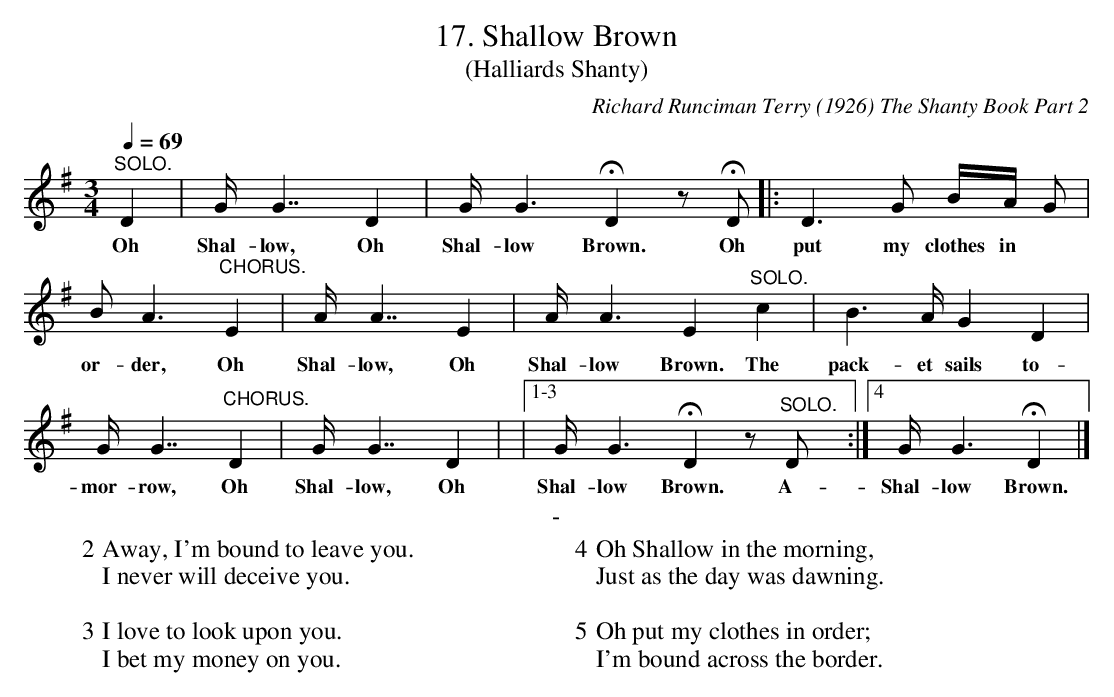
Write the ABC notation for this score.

X:1
T:17. Shallow Brown
T:(Halliards Shanty)
C:Richard Runciman Terry (1926) The Shanty Book Part 2
L:1/4
Q:1/4=69
M:3/4
K:G
"^SOLO." D | G<<G D | G// G3/2 !fermata! D z/ !fermata! D/ |: D>G B//A// G/ |B<A "^CHORUS." E | A<<A E |
w: Oh | Shal-low, Oh | Shal-low Brown. Oh | put my clothes in | or-der, Oh | Shal-low, Oh |
A// A3/2  E "^SOLO." c | B3/2 A// G D | G<<G "^CHORUS." D |
w: Shal-low Brown. The | pack-et sails to- | mor-row, Oh |
 G<<G D | |1-3 G// G3/2 !fermata! D z/2 "^SOLO." D/2 :|4 G// G3/2 !fermata! D |]
w: Shal-low, Oh | Shal-low Brown. A-| Shal-low Brown. |
T: -
W: 2 Away, I'm bound to leave you.
W: I never will deceive you.
W:
W: 3 I love to look upon you.
W: I bet my money on you.
W:
W: 4 Oh Shallow in the morning,
W: Just as the day was dawning.
W:
W: 5 Oh put my clothes in order;
W: I'm bound across the border.
